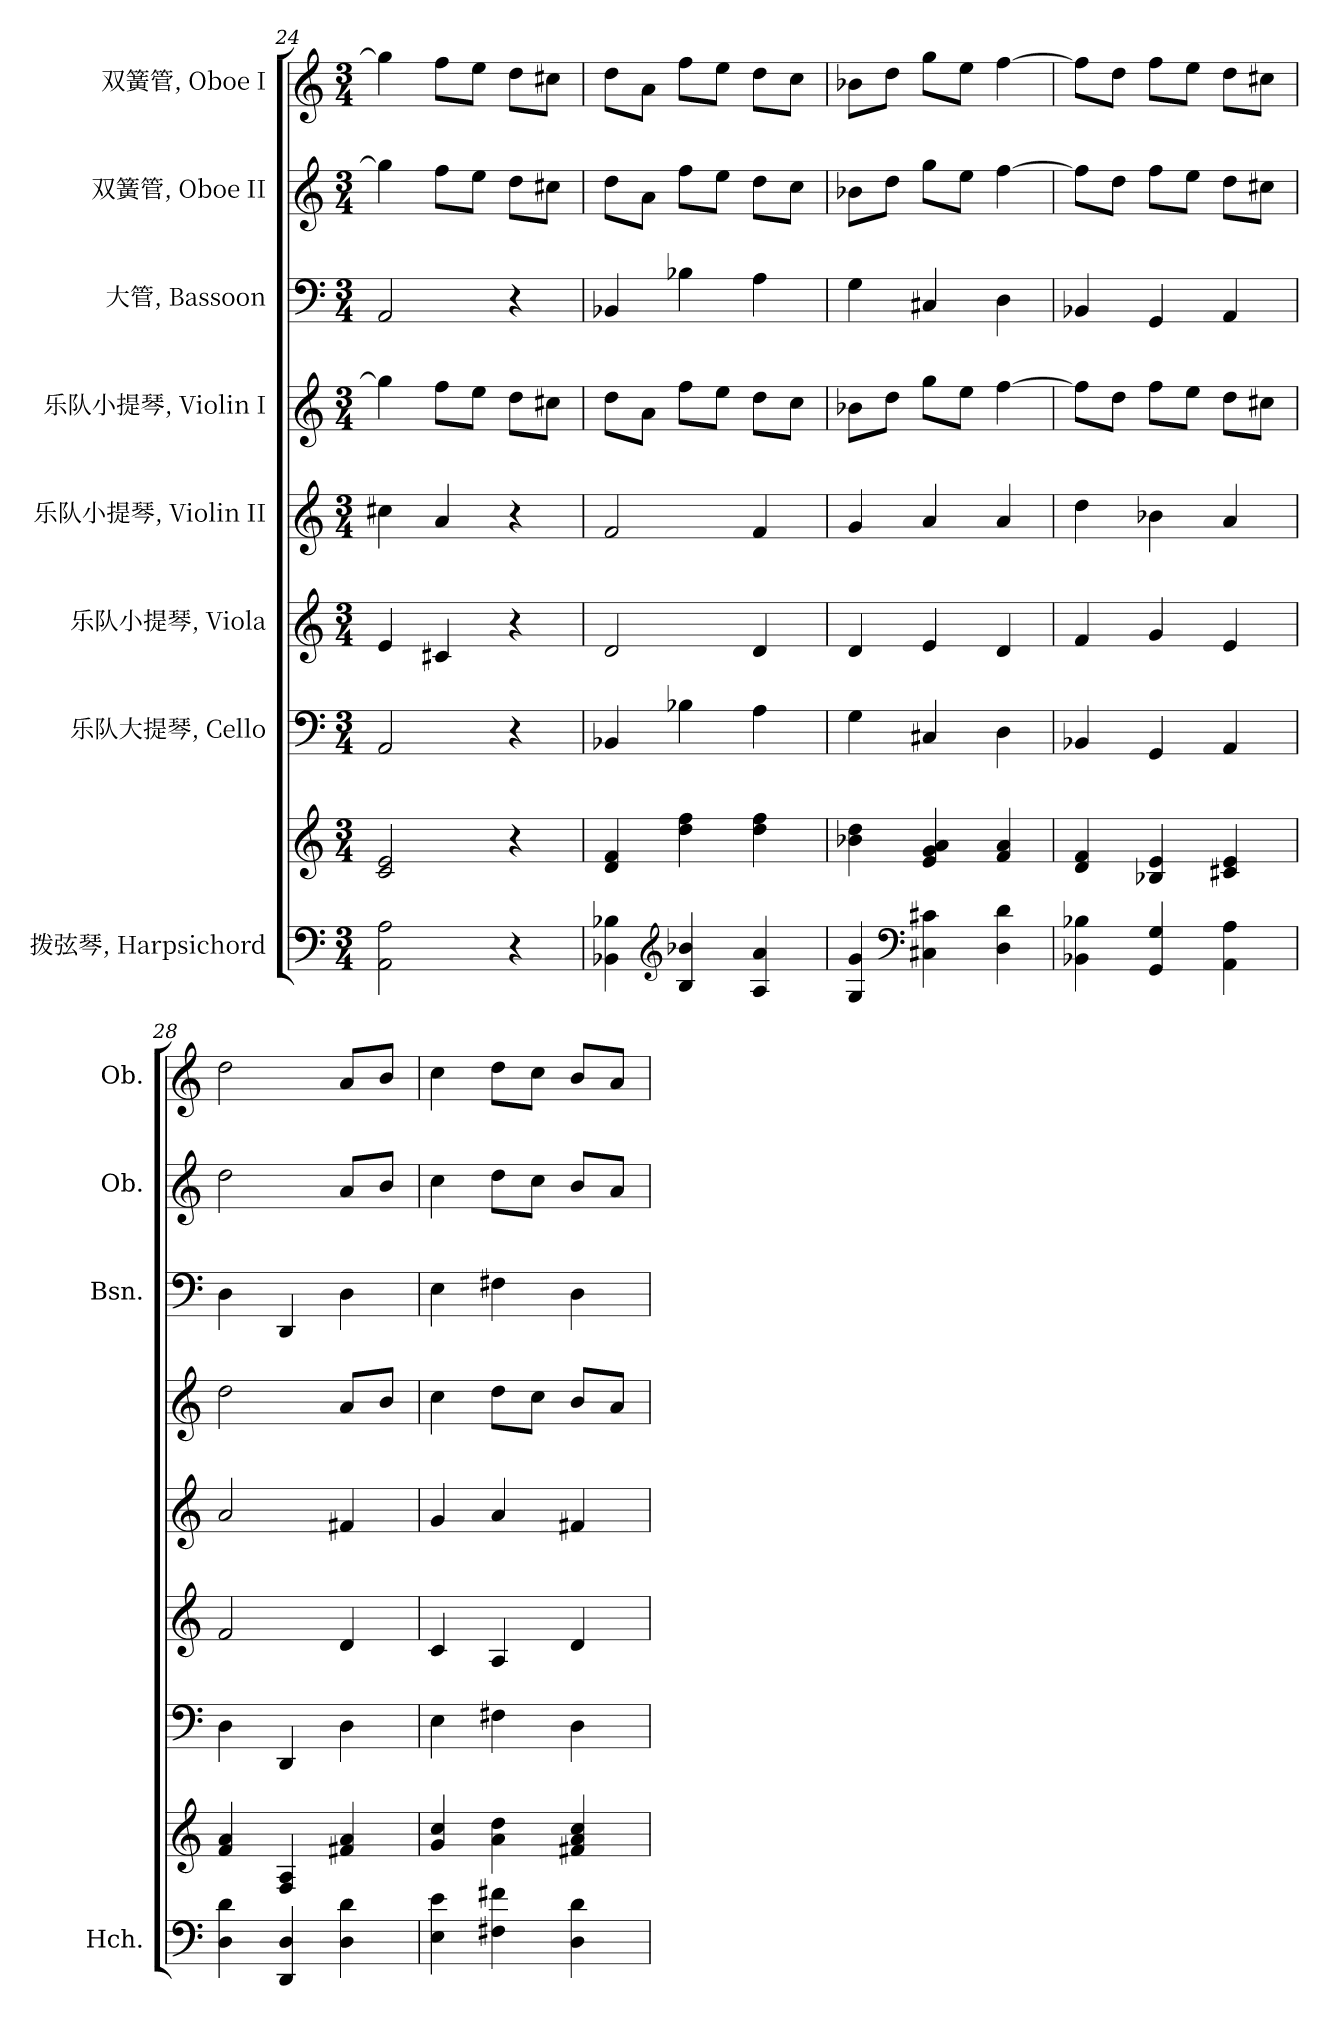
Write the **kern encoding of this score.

**kern	**kern	**kern	**kern	**kern	**kern	**kern	**kern	**kern
*part8	*part8	*part7	*part6	*part5	*part4	*part3	*part2	*part1
*staff9	*staff8	*staff7	*staff6	*staff5	*staff4	*staff3	*staff2	*staff1
*I"拨弦琴, Harpsichord	*	*I"乐队大提琴, Cello	*I"乐队小提琴, Viola	*I"乐队小提琴, Violin II	*I"乐队小提琴, Violin I	*I"大管, Bassoon	*I"双簧管, Oboe II	*I"双簧管, Oboe I
*I'Hch.	*	*	*	*	*	*I'Bsn.	*I'Ob.	*I'Ob.
*clefF4	*clefG2	*clefF4	*clefG2	*clefG2	*clefG2	*clefF4	*clefG2	*clefG2
*k[]	*k[]	*k[]	*k[]	*k[]	*k[]	*k[]	*k[]	*k[]
*M3/4	*M3/4	*M3/4	*M3/4	*M3/4	*M3/4	*M3/4	*M3/4	*M3/4
=24	=24	=24	=24	=24	=24	=24	=24	=24
2AA\ 2A\	2c/ 2e/	2AA/	4e/	4cc#X\	4gg\]	2AA/	4gg\]	4gg\]
.	.	.	4c#X/	4a/	8ff\L	.	8ff\L	8ff\L
.	.	.	.	.	8ee\J	.	8ee\J	8ee\J
4r	4r	4r	4r	4r	8dd\L	4r	8dd\L	8dd\L
.	.	.	.	.	8cc#X\J	.	8cc#X\J	8cc#X\J
=25	=25	=25	=25	=25	=25	=25	=25	=25
4BB-X\ 4B-X\	4d/ 4f/	4BB-X/	2d/	2f/	8dd\L	4BB-X/	8dd\L	8dd\L
.	.	.	.	.	8a\J	.	8a\J	8a\J
*clefG2	*	*	*	*	*	*	*	*
4B-/ 4b-X/	4dd\ 4ff\	4B-X\	.	.	8ff\L	4B-X\	8ff\L	8ff\L
.	.	.	.	.	8ee\J	.	8ee\J	8ee\J
4A/ 4a/	4dd\ 4ff\	4A\	4d/	4f/	8dd\L	4A\	8dd\L	8dd\L
.	.	.	.	.	8cc\J	.	8cc\J	8cc\J
!!LO:PB:g=z
=26	=26	=26	=26	=26	=26	=26	=26	=26
4G/ 4g/	4b-X\ 4dd\	4G\	4d/	4g/	8b-X\L	4G\	8b-X\L	8b-X\L
.	.	.	.	.	8dd\J	.	8dd\J	8dd\J
*clefF4	*	*	*	*	*	*	*	*
4C#X\ 4c#X\	4e/ 4g/ 4a/	4C#X/	4e/	4a/	8gg\L	4C#X/	8gg\L	8gg\L
.	.	.	.	.	8ee\J	.	8ee\J	8ee\J
4D\ 4d\	4f/ 4a/	4D\	4d/	4a/	[4ff\	4D\	[4ff\	[4ff\
=27	=27	=27	=27	=27	=27	=27	=27	=27
4BB-X\ 4B-X\	4d/ 4f/	4BB-X/	4f/	4dd\	8ff\L]	4BB-X/	8ff\L]	8ff\L]
.	.	.	.	.	8dd\J	.	8dd\J	8dd\J
4GG/ 4G/	4B-X/ 4e/	4GG/	4g/	4b-X\	8ff\L	4GG/	8ff\L	8ff\L
.	.	.	.	.	8ee\J	.	8ee\J	8ee\J
4AA\ 4A\	4c#X/ 4e/	4AA/	4e/	4a/	8dd\L	4AA/	8dd\L	8dd\L
.	.	.	.	.	8cc#X\J	.	8cc#X\J	8cc#X\J
=28	=28	=28	=28	=28	=28	=28	=28	=28
4D\ 4d\	4f/ 4a/	4D\	2f/	2a/	2dd\	4D\	2dd\	2dd\
4DD/ 4D/	4F/ 4A/	4DD/	.	.	.	4DD/	.	.
4D\ 4d\	4f#X/ 4a/	4D\	4d/	4f#X/	8a/L	4D\	8a/L	8a/L
.	.	.	.	.	8b/J	.	8b/J	8b/J
=29	=29	=29	=29	=29	=29	=29	=29	=29
4E\ 4e\	4g/ 4cc/	4E\	4c/	4g/	4cc\	4E\	4cc\	4cc\
4F#X\ 4f#X\	4a\ 4dd\	4F#X\	4A/	4a/	8dd\L	4F#X\	8dd\L	8dd\L
.	.	.	.	.	8cc\J	.	8cc\J	8cc\J
4D\ 4d\	4f#X/ 4a/ 4cc/	4D\	4d/	4f#X/	8b/L	4D\	8b/L	8b/L
.	.	.	.	.	8a/J	.	8a/J	8a/J
=	=	=	=	=	=	=	=	=
*-	*-	*-	*-	*-	*-	*-	*-	*-
